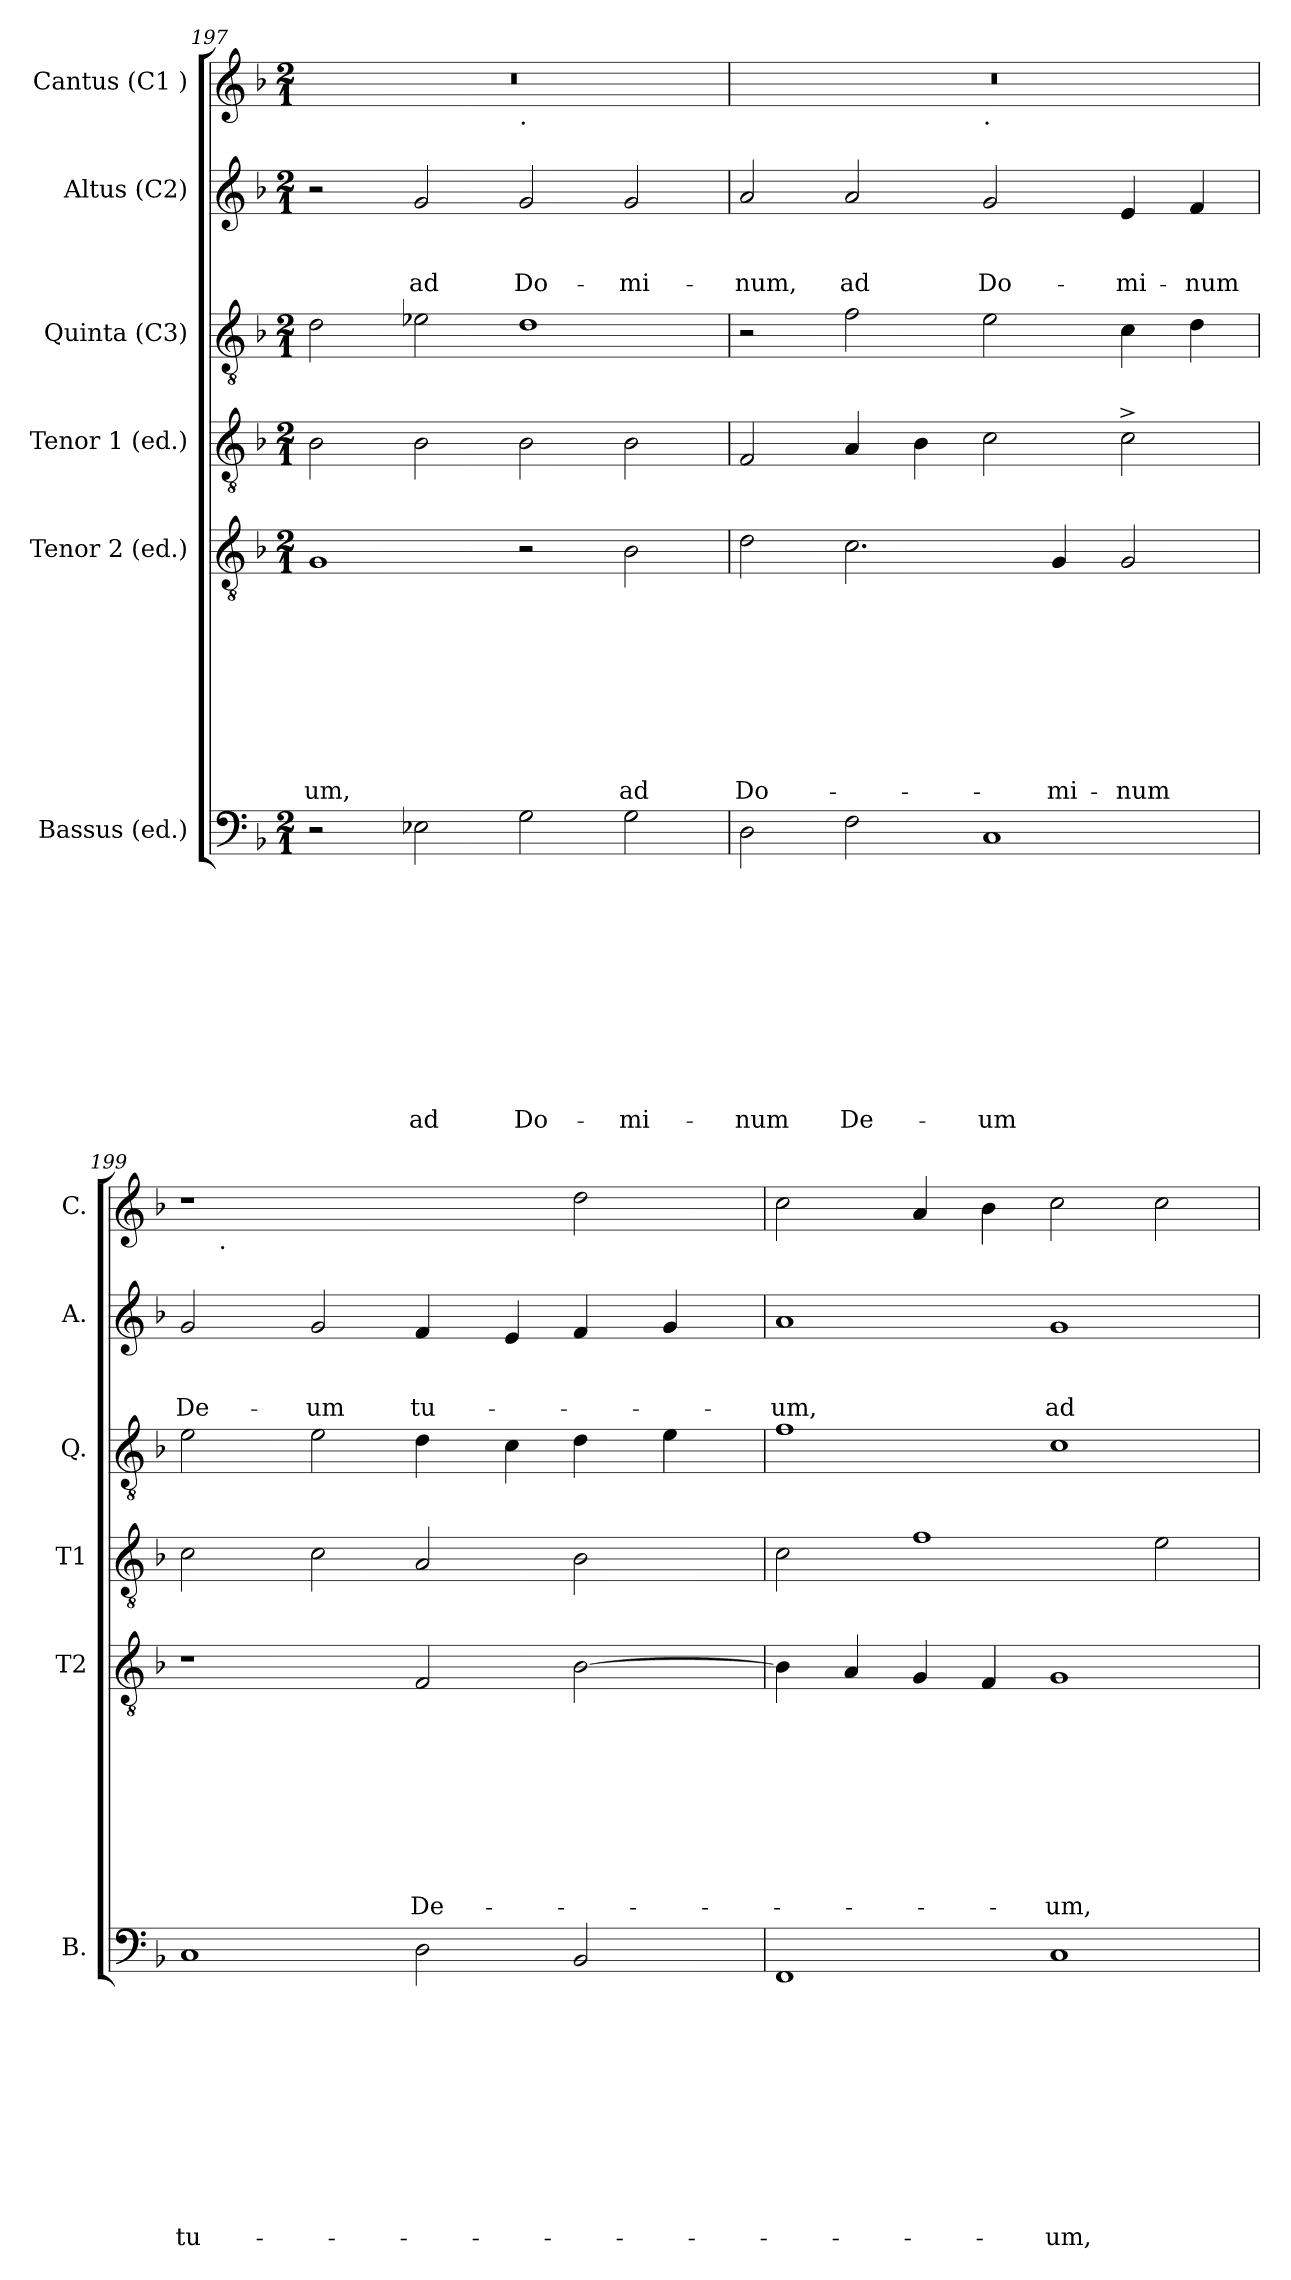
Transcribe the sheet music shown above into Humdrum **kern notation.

**kern	**text	**text	**text	**text	**text	**text	**text	**text	**text	**text	**text	**kern	**text	**text	**text	**text	**text	**text	**text	**text	**text	**kern	**kern	**kern	**text	**text	**text	**kern
*part6	*part6	*part6	*part6	*part6	*part6	*part6	*part6	*part6	*part6	*part6	*part6	*part5	*part5	*part5	*part5	*part5	*part5	*part5	*part5	*part5	*part5	*part4	*part3	*part2	*part2	*part2	*part2	*part1
*staff6	*staff6	*staff6	*staff6	*staff6	*staff6	*staff6	*staff6	*staff6	*staff6	*staff6	*staff6	*staff5	*staff5	*staff5	*staff5	*staff5	*staff5	*staff5	*staff5	*staff5	*staff5	*staff4	*staff3	*staff2	*staff2	*staff2	*staff2	*staff1
*I"Bassus (ed.)	*	*	*	*	*	*	*	*	*	*	*	*I"Tenor 2 (ed.)	*	*	*	*	*	*	*	*	*	*I"Tenor 1 (ed.)	*I"Quinta (C3)	*I"Altus (C2)	*	*	*	*I"Cantus (C1 )
*I'B.	*	*	*	*	*	*	*	*	*	*	*	*I'T2	*	*	*	*	*	*	*	*	*	*I'T1	*I'Q.	*I'A.	*	*	*	*I'C.
*clefF4	*	*	*	*	*	*	*	*	*	*	*	*clefGv2	*	*	*	*	*	*	*	*	*	*clefGv2	*clefGv2	*clefG2	*	*	*	*clefG2
*k[b-]	*	*	*	*	*	*	*	*	*	*	*	*k[b-]	*	*	*	*	*	*	*	*	*	*k[b-]	*k[b-]	*k[b-]	*	*	*	*k[b-]
*F:	*	*	*	*	*	*	*	*	*	*	*	*F:	*	*	*	*	*	*	*	*	*	*F:	*F:	*F:	*	*	*	*F:
*M2/1	*	*	*	*	*	*	*	*	*	*	*	*M2/1	*	*	*	*	*	*	*	*	*	*M2/1	*M2/1	*M2/1	*	*	*	*M2/1
=197	=197	=197	=197	=197	=197	=197	=197	=197	=197	=197	=197	=197	=197	=197	=197	=197	=197	=197	=197	=197	=197	=197	=197	=197	=197	=197	=197	=197
!	!	!	!	!	!	!	!	!	!	!	!	!	!	!	!	!	!	!	!	!	!LO:LY:b	!	!	!	!	!	!	!
*	*	*	*	*	*	*	*	*	*	*	*	*	*	*	*	*	*	*	*	*	*	*	*	*	*	*	*	*^
2r	.	.	.	.	.	.	.	.	.	.	.	1G	.	.	.	.	.	.	.	.	-um,	2B-\	2d\	2r	.	.	.	0r	1ryy
!	!	!	!	!	!	!	!	!	!	!	!LO:LY:b	!	!	!	!	!	!	!	!	!	!	!	!	!	!	!	!LO:LY:b	!	!
2E-X\	.	.	.	.	.	.	.	.	.	.	ad	.	.	.	.	.	.	.	.	.	.	2B-\	2e-X\	2g/	.	.	ad	.	.
!	!	!	!	!	!	!	!	!	!	!	!	!	!	!	!	!	!	!	!	!	!	!	!	!	!	!	!	!	!LO:TX:b:t=.
!	!	!	!	!	!	!	!	!	!	!	!LO:LY:b	!	!	!	!	!	!	!	!	!	!	!	!	!	!	!	!LO:LY:b	!	!
2G\	.	.	.	.	.	.	.	.	.	.	Do-	2r	.	.	.	.	.	.	.	.	.	2B-\	1d	2g/	.	.	Do-	.	1ryy
!	!	!	!	!	!	!	!	!	!	!	!LO:LY:b	!	!	!	!	!	!	!	!	!	!LO:LY:b	!	!	!	!	!	!LO:LY:b	!	!
2G\	.	.	.	.	.	.	.	.	.	.	-mi-	2B-\	.	.	.	.	.	.	.	.	ad	2B-\	.	2g/	.	.	-mi-	.	.
=198	=198	=198	=198	=198	=198	=198	=198	=198	=198	=198	=198	=198	=198	=198	=198	=198	=198	=198	=198	=198	=198	=198	=198	=198	=198	=198	=198	=198	=198
!	!	!	!	!	!	!	!	!	!	!	!LO:LY:b	!	!	!	!	!	!	!	!	!	!LO:LY:b	!	!	!	!	!	!LO:LY:b	!	!
2D\	.	.	.	.	.	.	.	.	.	.	-num	2d\	.	.	.	.	.	.	.	.	Do-	2F/	2r	2a/	.	.	-num,	0r	1ryy
!	!	!	!	!	!	!	!	!	!	!	!LO:LY:b	!	!	!	!	!	!	!	!	!	!	!	!	!	!	!	!LO:LY:b	!	!
2F\	.	.	.	.	.	.	.	.	.	.	De-	2.c\	.	.	.	.	.	.	.	.	.	4A/	2f\	2a/	.	.	ad	.	.
.	.	.	.	.	.	.	.	.	.	.	.	.	.	.	.	.	.	.	.	.	.	4B-\	.	.	.	.	.	.	.
!	!	!	!	!	!	!	!	!	!	!	!	!	!	!	!	!	!	!	!	!	!	!	!	!	!	!	!	!	!LO:TX:b:t=.
!	!	!	!	!	!	!	!	!	!	!	!LO:LY:b	!	!	!	!	!	!	!	!	!	!	!	!	!	!	!	!LO:LY:b	!	!
1C	.	.	.	.	.	.	.	.	.	.	-um	.	.	.	.	.	.	.	.	.	.	2c\	2e\	2g/	.	.	Do-	.	1ryy
!	!	!	!	!	!	!	!	!	!	!	!	!	!	!	!	!	!	!	!	!	!LO:LY:b	!	!	!	!	!	!	!	!
.	.	.	.	.	.	.	.	.	.	.	.	4G/	.	.	.	.	.	.	.	.	-mi-	.	.	.	.	.	.	.	.
!	!	!	!	!	!	!	!	!	!	!	!	!	!	!	!	!	!	!	!	!	!LO:LY:b	!	!	!	!	!	!LO:LY:b	!	!
.	.	.	.	.	.	.	.	.	.	.	.	2G/	.	.	.	.	.	.	.	.	-num	2c^>\	4c\	4e/	.	.	-mi-	.	.
!	!	!	!	!	!	!	!	!	!	!	!	!	!	!	!	!	!	!	!	!	!	!	!	!	!	!	!LO:LY:b	!	!
.	.	.	.	.	.	.	.	.	.	.	.	.	.	.	.	.	.	.	.	.	.	.	4d\	4f/	.	.	-num	.	.
=199	=199	=199	=199	=199	=199	=199	=199	=199	=199	=199	=199	=199	=199	=199	=199	=199	=199	=199	=199	=199	=199	=199	=199	=199	=199	=199	=199	=199	=199
!	!	!	!	!	!	!	!	!	!	!	!LO:LY:b	!	!	!	!	!	!	!	!	!	!	!	!	!	!	!	!LO:LY:b	!	!
1C	.	.	.	.	.	.	.	.	.	.	tu-	1r	.	.	.	.	.	.	.	.	.	2c\	2e\	2g/	.	.	De-	1r	16.ryy
!	!	!	!	!	!	!	!	!	!	!	!	!	!	!	!	!	!	!	!	!	!	!	!	!	!	!	!	!	!LO:TX:b:t=.
.	.	.	.	.	.	.	.	.	.	.	.	.	.	.	.	.	.	.	.	.	.	.	.	.	.	.	.	.	1ryy
!	!	!	!	!	!	!	!	!	!	!	!	!	!	!	!	!	!	!	!	!	!	!	!	!	!	!	!LO:LY:b	!	!
.	.	.	.	.	.	.	.	.	.	.	.	.	.	.	.	.	.	.	.	.	.	2c\	2e\	2g/	.	.	-um	.	.
!	!	!	!	!	!	!	!	!	!	!	!	!	!	!	!	!	!	!	!	!	!LO:LY:b	!	!	!	!	!	!LO:LY:b	!	!
2D\	.	.	.	.	.	.	.	.	.	.	.	2F/	.	.	.	.	.	.	.	.	De-	2A/	4d\	4f/	.	.	tu-	2ryy	.
.	.	.	.	.	.	.	.	.	.	.	.	.	.	.	.	.	.	.	.	.	.	.	.	.	.	.	.	.	2ryy
.	.	.	.	.	.	.	.	.	.	.	.	.	.	.	.	.	.	.	.	.	.	.	4c\	4e/	.	.	.	.	.
2BB-/	.	.	.	.	.	.	.	.	.	.	.	[>2B-\	.	.	.	.	.	.	.	.	.	2B-\	4d\	4f/	.	.	.	2dd\	.
.	.	.	.	.	.	.	.	.	.	.	.	.	.	.	.	.	.	.	.	.	.	.	.	.	.	.	.	.	4ryy
.	.	.	.	.	.	.	.	.	.	.	.	.	.	.	.	.	.	.	.	.	.	.	4e\	4g/	.	.	.	.	.
.	.	.	.	.	.	.	.	.	.	.	.	.	.	.	.	.	.	.	.	.	.	.	.	.	.	.	.	.	8ryy
.	.	.	.	.	.	.	.	.	.	.	.	.	.	.	.	.	.	.	.	.	.	.	.	.	.	.	.	.	32ryy
=200	=200	=200	=200	=200	=200	=200	=200	=200	=200	=200	=200	=200	=200	=200	=200	=200	=200	=200	=200	=200	=200	=200	=200	=200	=200	=200	=200	=200	=200
!	!	!	!	!	!	!	!	!	!	!	!	!	!	!	!	!	!	!	!	!	!	!	!	!	!	!	!LO:LY:b	!	!
*	*	*	*	*	*	*	*	*	*	*	*	*	*	*	*	*	*	*	*	*	*	*	*	*	*	*	*	*v	*v
1FF	.	.	.	.	.	.	.	.	.	.	.	4B-\]	.	.	.	.	.	.	.	.	.	2c\	1f	1a	.	.	-um,	2cc\
.	.	.	.	.	.	.	.	.	.	.	.	4A/	.	.	.	.	.	.	.	.	.	.	.	.	.	.	.	.
.	.	.	.	.	.	.	.	.	.	.	.	4G/	.	.	.	.	.	.	.	.	.	1f	.	.	.	.	.	4a/
.	.	.	.	.	.	.	.	.	.	.	.	4F/	.	.	.	.	.	.	.	.	.	.	.	.	.	.	.	4b-\
!	!	!	!	!	!	!	!	!	!	!	!LO:LY:b	!	!	!	!	!	!	!	!	!	!LO:LY:b	!	!	!	!	!	!LO:LY:b	!
1C	.	.	.	.	.	.	.	.	.	.	-um,	1G	.	.	.	.	.	.	.	.	-um,	.	1c	1g	.	.	ad	2cc\
.	.	.	.	.	.	.	.	.	.	.	.	.	.	.	.	.	.	.	.	.	.	2e\	.	.	.	.	.	2cc\
=	=	=	=	=	=	=	=	=	=	=	=	=	=	=	=	=	=	=	=	=	=	=	=	=	=	=	=	=
*-	*-	*-	*-	*-	*-	*-	*-	*-	*-	*-	*-	*-	*-	*-	*-	*-	*-	*-	*-	*-	*-	*-	*-	*-	*-	*-	*-	*-
